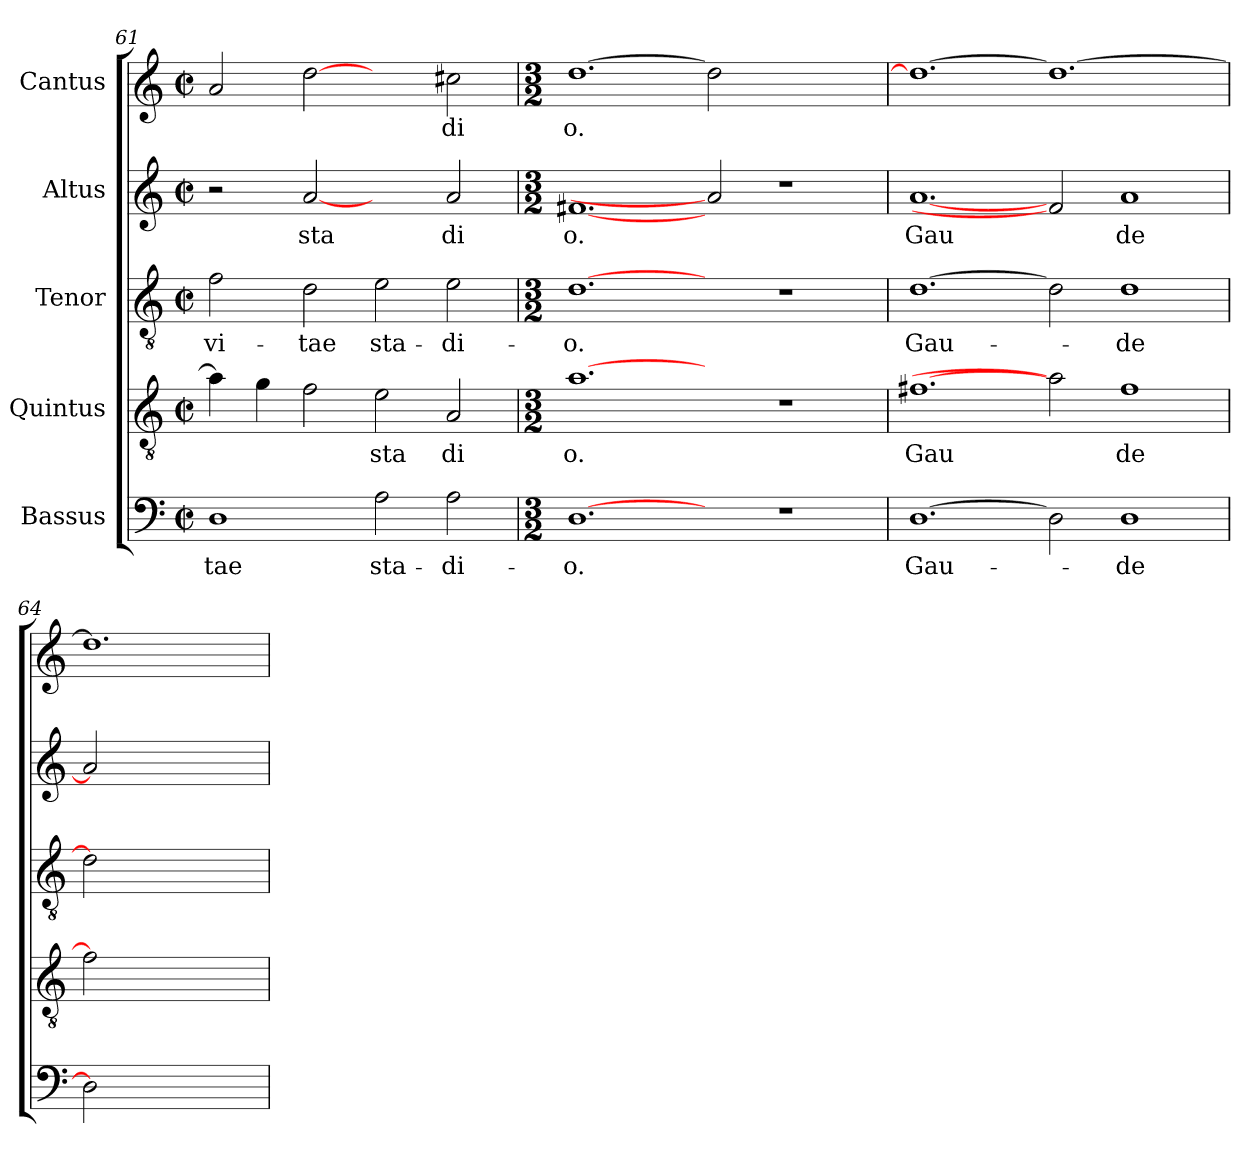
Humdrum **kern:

**kern	**text	**kern	**text	**kern	**text	**kern	**text	**kern	**text
*part5	*part5	*part4	*part4	*part3	*part3	*part2	*part2	*part1	*part1
*staff5	*staff5	*staff4	*staff4	*staff3	*staff3	*staff2	*staff2	*staff1	*staff1
*I"Bassus	*	*I"Quintus	*	*I"Tenor	*	*I"Altus	*	*I"Cantus	*
*clefF4	*	*clefGv2	*	*clefGv2	*	*clefG2	*	*clefG2	*
*M2/2	*	*M2/2	*	*M2/2	*	*M2/2	*	*M2/2	*
*met(c|)	*	*met(c|)	*	*met(c|)	*	*met(c|)	*	*met(c|)	*
=61	=61	=61	=61	=61	=61	=61	=61	=61	=61
!	!LO:LY:b:cj	!	!	!	!LO:LY:b:cj	!	!	!	!
1D	-tae	4a\]	.	2f\	vi-	2r	.	2a/	.
.	.	4g\	.	.	.	.	.	.	.
!	!	!	!	!	!LO:LY:b:cj	!	!LO:LY:b:cj	!	!
.	.	2f\	.	2d\	-tae	[2a	sta	[2dd	.
!	!LO:LY:b:cj	!	!LO:LY:b:cj	!	!LO:LY:b:cj	!	!	!	!
2A\	sta-	2e\	sta	2e\	sta-	2ryy	.	2ryy	.
!	!LO:LY:b:cj	!	!LO:LY:b:cj	!	!LO:LY:b:cj	!	!LO:LY:b:cj	!	!LO:LY:b:cj
2A\	-di-	2A>/	di	2e\	-di-	2a>/	di	2cc#\	di
=62	=62	=62	=62	=62	=62	=62	=62	=62	=62
*M3/2	*	*M3/2	*	*M3/2	*	*M3/2	*	*M3/2	*
!	!LO:LY:b:cj	!	!LO:LY:b:cj	!	!LO:LY:b:cj	!	!LO:LY:b:cj	!	!LO:LY:b:cj
[1.D	-o.	[1.a	o.	[1.d	-o.	[1.f#X	o.	[>1.dd	o.
2ryy	.	2ryy	.	2ryy	.	2a]	.	2dd]	.
1r	.	1r	.	1r	.	1r	.	1ryy	.
=63	=63	=63	=63	=63	=63	=63	=63	=63	=63
!	!LO:LY:b:cj	!	!LO:LY:b:cj	!	!LO:LY:b:cj	!	!LO:LY:b:cj	!	!
[1.D	Gau-	[1.f#X	Gau	[1.d	Gau-	[1.a	Gau	1.dd_	.
2D]	.	2a]	.	2d]	.	2f#]	.	1.dd_	.
!	!LO:LY:b:cj	!	!LO:LY:b:cj	!	!LO:LY:b:cj	!	!LO:LY:b:cj	!	!
1D	-de	1f#	de	1d	-de	1a	de	.	.
=64	=64	=64	=64	=64	=64	=64	=64	=64	=64
2D]	.	2f#]	.	2d]	.	2a]	.	1.dd]	.
1ryy	.	1ryy	.	1ryy	.	1ryy	.	.	.
=	=	=	=	=	=	=	=	=	=
*-	*-	*-	*-	*-	*-	*-	*-	*-	*-
